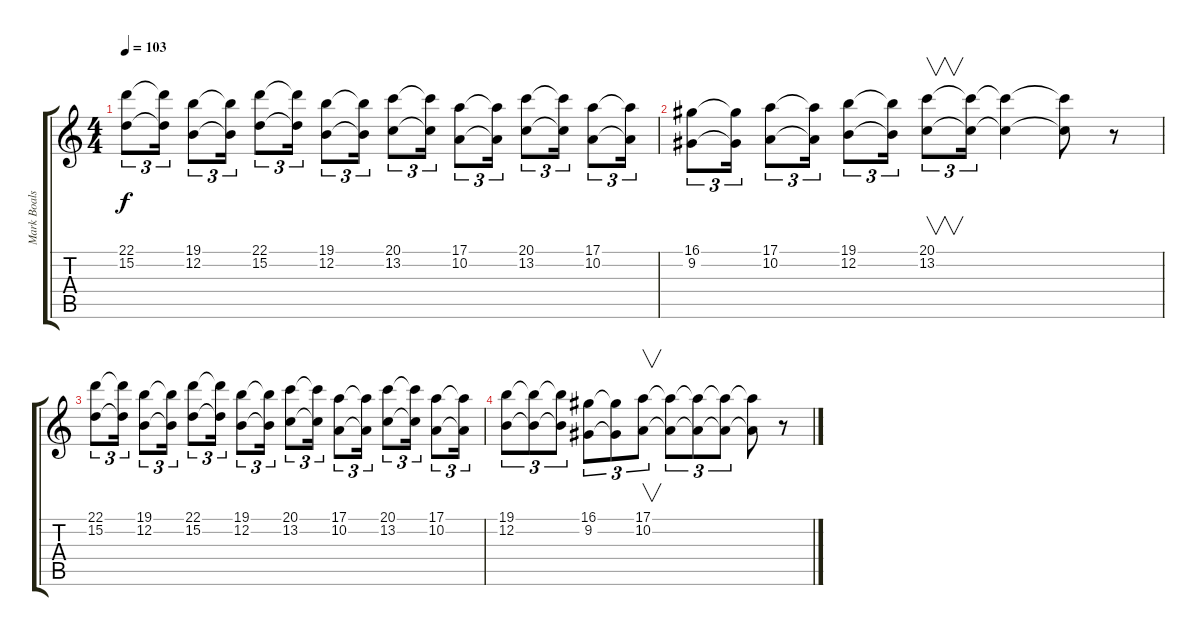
\track ("Mark Boals" "Mark Boals") {instrument lead6voice}
\staff {score tabs}
\tuning (E4 B3 G3 D3 A2 E2) {hide}
\ts (4 4)
\tempo 103
\clef g2
\ks c
(22.1 15.2).8{tu (3 2) dy f} (22.1{t} 15.2{t}).16{tu (3 2)} (19.1 12.2).8{tu (3 2)} (19.1{t} 12.2{t}).16{tu (3 2)} (22.1 15.2).8{tu (3 2)} (22.1{t} 15.2{t}).16{tu (3 2)} (19.1 12.2).8{tu (3 2)} (19.1{t} 12.2{t}).16{tu (3 2)} (20.1 13.2).8{tu (3 2)} (20.1{t} 13.2{t}).16{tu (3 2)} (17.1 10.2).8{tu (3 2)} (17.1{t} 10.2{t}).16{tu (3 2)} (20.1 13.2).8{tu (3 2)} (20.1{t} 13.2{t}).16{tu (3 2)} (17.1 10.2).8{tu (3 2)} (17.1{t} 10.2{t}).16{tu (3 2)} |
(16.1 9.2).8{tu (3 2)} (16.1{t} 9.2{t}).16{tu (3 2)} (17.1 10.2).8{tu (3 2)} (17.1{t} 10.2{t}).16{tu (3 2)} (19.1 12.2).8{tu (3 2)} (19.1{t} 12.2{t}).16{tu (3 2)} (20.1 13.2).8{v tu (3 2)} (20.1{t} 13.2{t}).16{tu (3 2)} (20.1{t} 13.2{t}).4 (20.1{t} 13.2{t}).8 r.8 |
(22.1 15.2).8{tu (3 2)} (22.1{t} 15.2{t}).16{tu (3 2)} (19.1 12.2).8{tu (3 2)} (19.1{t} 12.2{t}).16{tu (3 2)} (22.1 15.2).8{tu (3 2)} (22.1{t} 15.2{t}).16{tu (3 2)} (19.1 12.2).8{tu (3 2)} (19.1{t} 12.2{t}).16{tu (3 2)} (20.1 13.2).8{tu (3 2)} (20.1{t} 13.2{t}).16{tu (3 2)} (17.1 10.2).8{tu (3 2)} (17.1{t} 10.2{t}).16{tu (3 2)} (20.1 13.2).8{tu (3 2)} (20.1{t} 13.2{t}).16{tu (3 2)} (17.1 10.2).8{tu (3 2)} (17.1{t} 10.2{t}).16{tu (3 2)} |
(19.1 12.2).8{tu (3 2)} (19.1{t} 12.2{t}).8{tu (3 2)} (19.1{t} 12.2{t}).8{tu (3 2)} (16.1 9.2).8{tu (3 2)} (16.1{t} 9.2{t}).8{tu (3 2)} (17.1 10.2).8{v tu (3 2)} (17.1{t} 10.2{t}).8{tu (3 2)} (17.1{t} 10.2{t}).8{tu (3 2)} (17.1{t} 10.2{t}).8{tu (3 2)} (17.1{t} 10.2{t}).8 r.8
